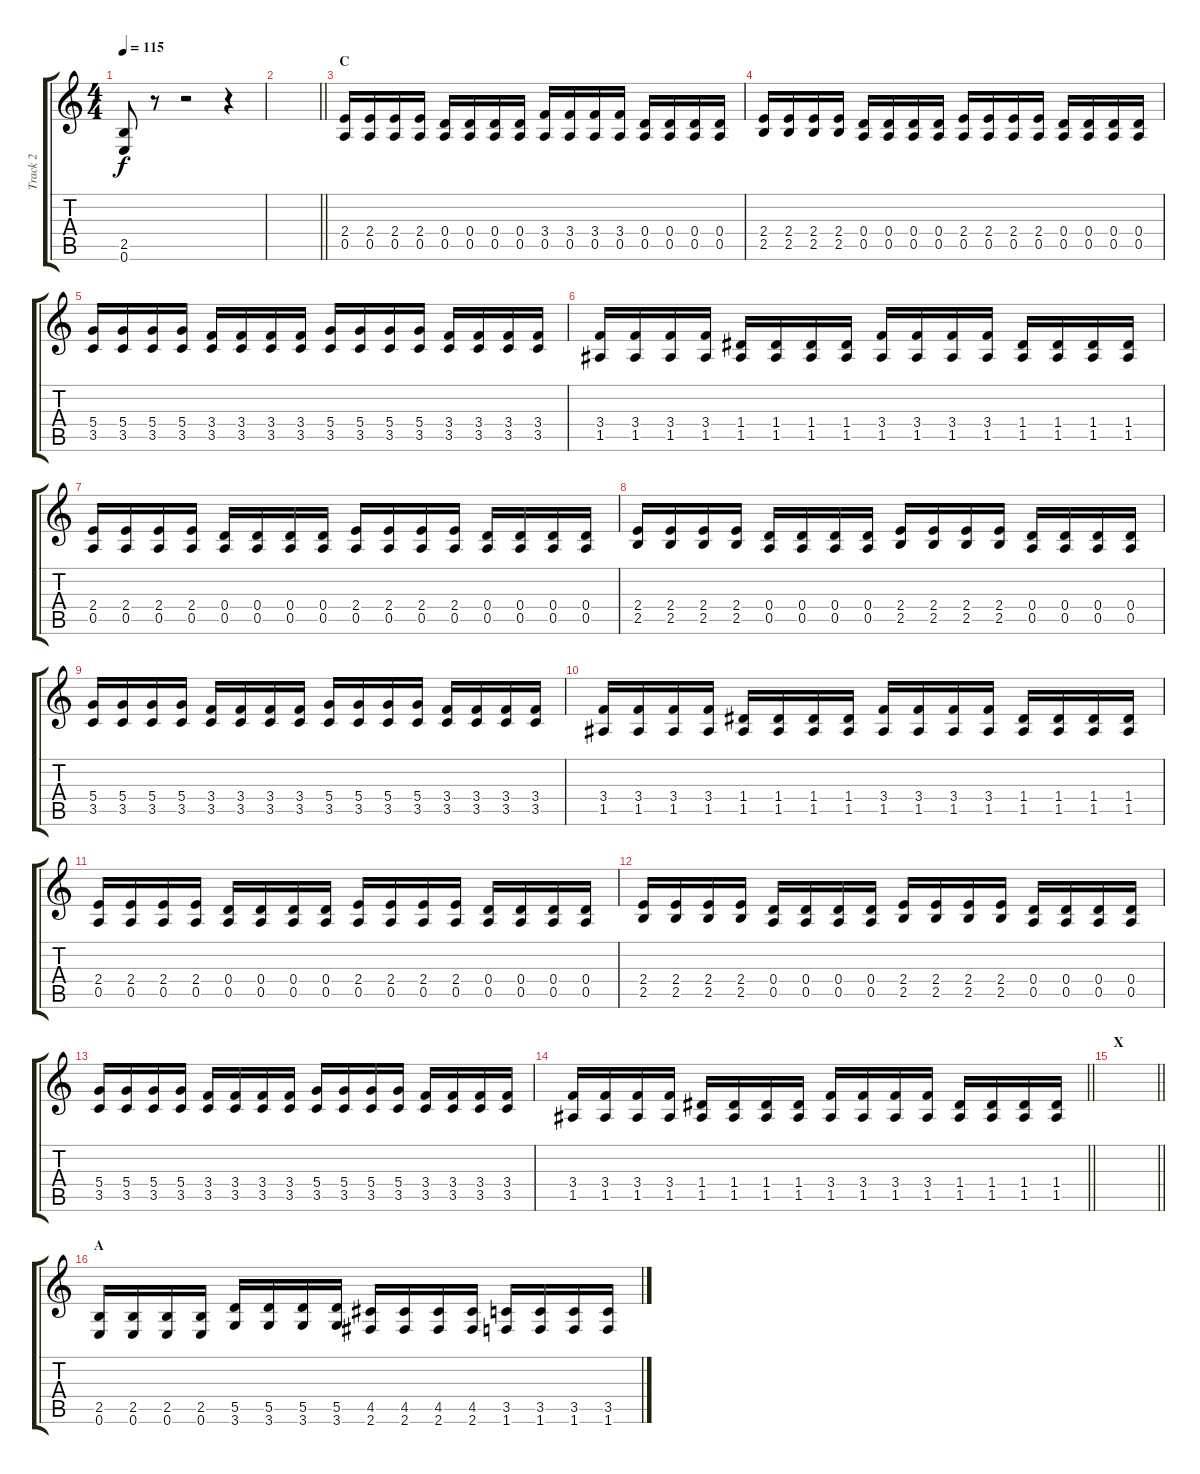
\track ("Track 2" "Track 2") {instrument distortionguitar}
\staff {score tabs}
\tuning (E4 B3 G3 D3 A2 E2) {hide}
\ts (4 4)
\section ("" "")
\tempo 115
\clef g2
\ks c
(2.5 0.6).8{dy f} r.8 r.2 r.4 |
\barLineRight lightlight
|
\section ("" "C")
(2.4 0.5).16 (2.4 0.5).16 (2.4 0.5).16 (2.4 0.5).16 (0.4 0.5).16 (0.4 0.5).16 (0.4 0.5).16 (0.4 0.5).16 (3.4 0.5).16 (3.4 0.5).16 (3.4 0.5).16 (3.4 0.5).16 (0.4 0.5).16 (0.4 0.5).16 (0.4 0.5).16 (0.4 0.5).16 |
(2.4 2.5).16 (2.4 2.5).16 (2.4 2.5).16 (2.4 2.5).16 (0.4 0.5).16 (0.4 0.5).16 (0.4 0.5).16 (0.4 0.5).16 (2.4 0.5).16 (2.4 0.5).16 (2.4 0.5).16 (2.4 0.5).16 (0.4 0.5).16 (0.4 0.5).16 (0.4 0.5).16 (0.4 0.5).16 |
(5.4 3.5).16 (5.4 3.5).16 (5.4 3.5).16 (5.4 3.5).16 (3.4 3.5).16 (3.4 3.5).16 (3.4 3.5).16 (3.4 3.5).16 (5.4 3.5).16 (5.4 3.5).16 (5.4 3.5).16 (5.4 3.5).16 (3.4 3.5).16 (3.4 3.5).16 (3.4 3.5).16 (3.4 3.5).16 |
(3.4 1.5).16 (3.4 1.5).16 (3.4 1.5).16 (3.4 1.5).16 (1.4 1.5).16 (1.4 1.5).16 (1.4 1.5).16 (1.4 1.5).16 (3.4 1.5).16 (3.4 1.5).16 (3.4 1.5).16 (3.4 1.5).16 (1.4 1.5).16 (1.4 1.5).16 (1.4 1.5).16 (1.4 1.5).16 |
(2.4 0.5).16 (2.4 0.5).16 (2.4 0.5).16 (2.4 0.5).16 (0.4 0.5).16 (0.4 0.5).16 (0.4 0.5).16 (0.4 0.5).16 (2.4 0.5).16 (2.4 0.5).16 (2.4 0.5).16 (2.4 0.5).16 (0.4 0.5).16 (0.4 0.5).16 (0.4 0.5).16 (0.4 0.5).16 |
(2.4 2.5).16 (2.4 2.5).16 (2.4 2.5).16 (2.4 2.5).16 (0.4 0.5).16 (0.4 0.5).16 (0.4 0.5).16 (0.4 0.5).16 (2.4 2.5).16 (2.4 2.5).16 (2.4 2.5).16 (2.4 2.5).16 (0.4 0.5).16 (0.4 0.5).16 (0.4 0.5).16 (0.4 0.5).16 |
(5.4 3.5).16 (5.4 3.5).16 (5.4 3.5).16 (5.4 3.5).16 (3.4 3.5).16 (3.4 3.5).16 (3.4 3.5).16 (3.4 3.5).16 (5.4 3.5).16 (5.4 3.5).16 (5.4 3.5).16 (5.4 3.5).16 (3.4 3.5).16 (3.4 3.5).16 (3.4 3.5).16 (3.4 3.5).16 |
(3.4 1.5).16 (3.4 1.5).16 (3.4 1.5).16 (3.4 1.5).16 (1.4 1.5).16 (1.4 1.5).16 (1.4 1.5).16 (1.4 1.5).16 (3.4 1.5).16 (3.4 1.5).16 (3.4 1.5).16 (3.4 1.5).16 (1.4 1.5).16 (1.4 1.5).16 (1.4 1.5).16 (1.4 1.5).16 |
(2.4 0.5).16 (2.4 0.5).16 (2.4 0.5).16 (2.4 0.5).16 (0.4 0.5).16 (0.4 0.5).16 (0.4 0.5).16 (0.4 0.5).16 (2.4 0.5).16 (2.4 0.5).16 (2.4 0.5).16 (2.4 0.5).16 (0.4 0.5).16 (0.4 0.5).16 (0.4 0.5).16 (0.4 0.5).16 |
(2.4 2.5).16 (2.4 2.5).16 (2.4 2.5).16 (2.4 2.5).16 (0.4 0.5).16 (0.4 0.5).16 (0.4 0.5).16 (0.4 0.5).16 (2.4 2.5).16 (2.4 2.5).16 (2.4 2.5).16 (2.4 2.5).16 (0.4 0.5).16 (0.4 0.5).16 (0.4 0.5).16 (0.4 0.5).16 |
(5.4 3.5).16 (5.4 3.5).16 (5.4 3.5).16 (5.4 3.5).16 (3.4 3.5).16 (3.4 3.5).16 (3.4 3.5).16 (3.4 3.5).16 (5.4 3.5).16 (5.4 3.5).16 (5.4 3.5).16 (5.4 3.5).16 (3.4 3.5).16 (3.4 3.5).16 (3.4 3.5).16 (3.4 3.5).16 |
\barLineRight lightlight
(3.4 1.5).16 (3.4 1.5).16 (3.4 1.5).16 (3.4 1.5).16 (1.4 1.5).16 (1.4 1.5).16 (1.4 1.5).16 (1.4 1.5).16 (3.4 1.5).16 (3.4 1.5).16 (3.4 1.5).16 (3.4 1.5).16 (1.4 1.5).16 (1.4 1.5).16 (1.4 1.5).16 (1.4 1.5).16 |
\section ("" "X")
\barLineRight lightlight
|
\section ("" "A")
(2.5 0.6).16 (2.5 0.6).16 (2.5 0.6).16 (2.5 0.6).16 (5.5 3.6).16 (5.5 3.6).16 (5.5 3.6).16 (5.5 3.6).16 (4.5 2.6).16 (4.5 2.6).16 (4.5 2.6).16 (4.5 2.6).16 (3.5 1.6).16 (3.5 1.6).16 (3.5 1.6).16 (3.5 1.6).16
